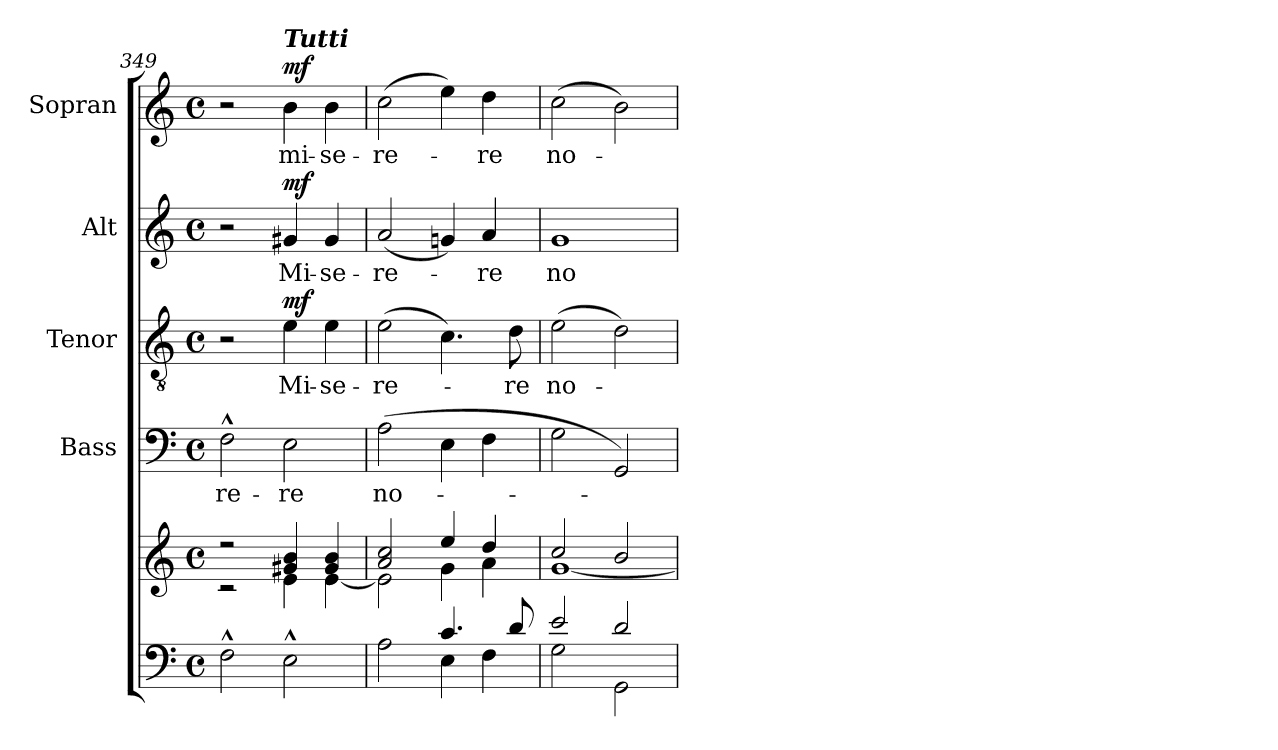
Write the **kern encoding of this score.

**kern	**kern	**kern	**text	**kern	**text	**dynam	**kern	**text	**dynam	**kern	**text	**dynam
*part5	*part5	*part4	*part4	*part3	*part3	*part3	*part2	*part2	*part2	*part1	*part1	*part1
*staff6	*staff5	*staff4	*staff4	*staff3	*staff3	*staff3	*staff2	*staff2	*staff2	*staff1	*staff1	*staff1
*	*	*I"Bass	*	*I"Tenor	*	*	*I"Alt	*	*	*I"Sopran	*	*
*	*	*I'B.	*	*I'T.	*	*	*I'A.	*	*	*I'S.	*	*
*clefF4	*clefG2	*clefF4	*	*clefGv2	*	*	*clefG2	*	*	*clefG2	*	*
*k[]	*k[]	*k[]	*	*k[]	*	*	*k[]	*	*	*k[]	*	*
*C:	*C:	*C:	*	*C:	*	*	*C:	*	*	*C:	*	*
*M4/4	*M4/4	*M4/4	*	*M4/4	*	*	*M4/4	*	*	*M4/4	*	*
*met(c)	*met(c)	*met(c)	*	*met(c)	*	*	*met(c)	*	*	*met(c)	*	*
=349	=349	=349	=349	=349	=349	=349	=349	=349	=349	=349	=349	=349
*	*^	*	*	*	*	*	*	*	*	*	*	*
!	!	!	!	!LO:LY:b	!	!	!	!	!	!	!	!	!
2F^^>\	2r	2r	2F^^>\	-re-	2r	.	.	2r	.	.	2r	.	.
!	!	!	!	!	!	!	!	!	!	!	!LO:TX:a:Bi:t=Tutti	!	!
!	!	!	!	!LO:LY:b	!	!LO:LY:b	!LO:DY:a	!	!LO:LY:b	!LO:DY:a	!	!LO:LY:b	!LO:DY:a
2E^^>\	4g#X/ 4b/	4e\	2E\	-re	4e\	Mi-	mf	4g#X/	Mi-	mf	4b\	mi-	mf
!	!	!	!	!	!	!LO:LY:b	!	!	!LO:LY:b	!	!	!LO:LY:b	!
.	4g#/ 4b/	[<4e\	.	.	4e\	-se-	.	4g#/	-se-	.	4b\	-se-	.
!!LO:LB:g=z
=350	=350	=350	=350	=350	=350	=350	=350	=350	=350	=350	=350	=350	=350
*^	*	*	*	*	*	*	*	*	*	*	*	*	*
!	!	!	!	!	!LO:LY:b	!	!LO:LY:b	!	!	!LO:LY:b	!	!	!LO:LY:b	!
2ryy	2A\	2a/ 2cc/	2e\]	(>2A\	no-	(>2e\	-re-	.	(<2a/	-re-	.	(>2cc\	-re-	.
4.c/	4E\	4ee/	4g\	4E\	.	4.c\)	.	.	4gn/)	.	.	4ee\)	.	.
!	!	!	!	!	!	!	!	!	!	!LO:LY:b	!	!	!LO:LY:b	!
.	4F\	4dd/	4a\	4F\	.	.	.	.	4a/	-re	.	4dd\	-re	.
!	!	!	!	!	!	!	!LO:LY:b	!	!	!	!	!	!	!
8d/	.	.	.	.	.	8d\	-re	.	.	.	.	.	.	.
=351	=351	=351	=351	=351	=351	=351	=351	=351	=351	=351	=351	=351	=351	=351
!	!	!	!	!	!	!	!LO:LY:b	!	!	!LO:LY:b	!	!	!LO:LY:b	!
2e/	2G\	2cc/	[<1g	2G\	.	(>2e\	no-	.	1g	no-	.	(>2cc\	no-	.
2d/	2GG\	2b/	.	2GG/)	.	2d\)	.	.	.	.	.	2b\)	.	.
*v	*v	*	*	*	*	*	*	*	*	*	*	*	*	*
*	*v	*v	*	*	*	*	*	*	*	*	*	*	*
=	=	=	=	=	=	=	=	=	=	=	=	=
*-	*-	*-	*-	*-	*-	*-	*-	*-	*-	*-	*-	*-
